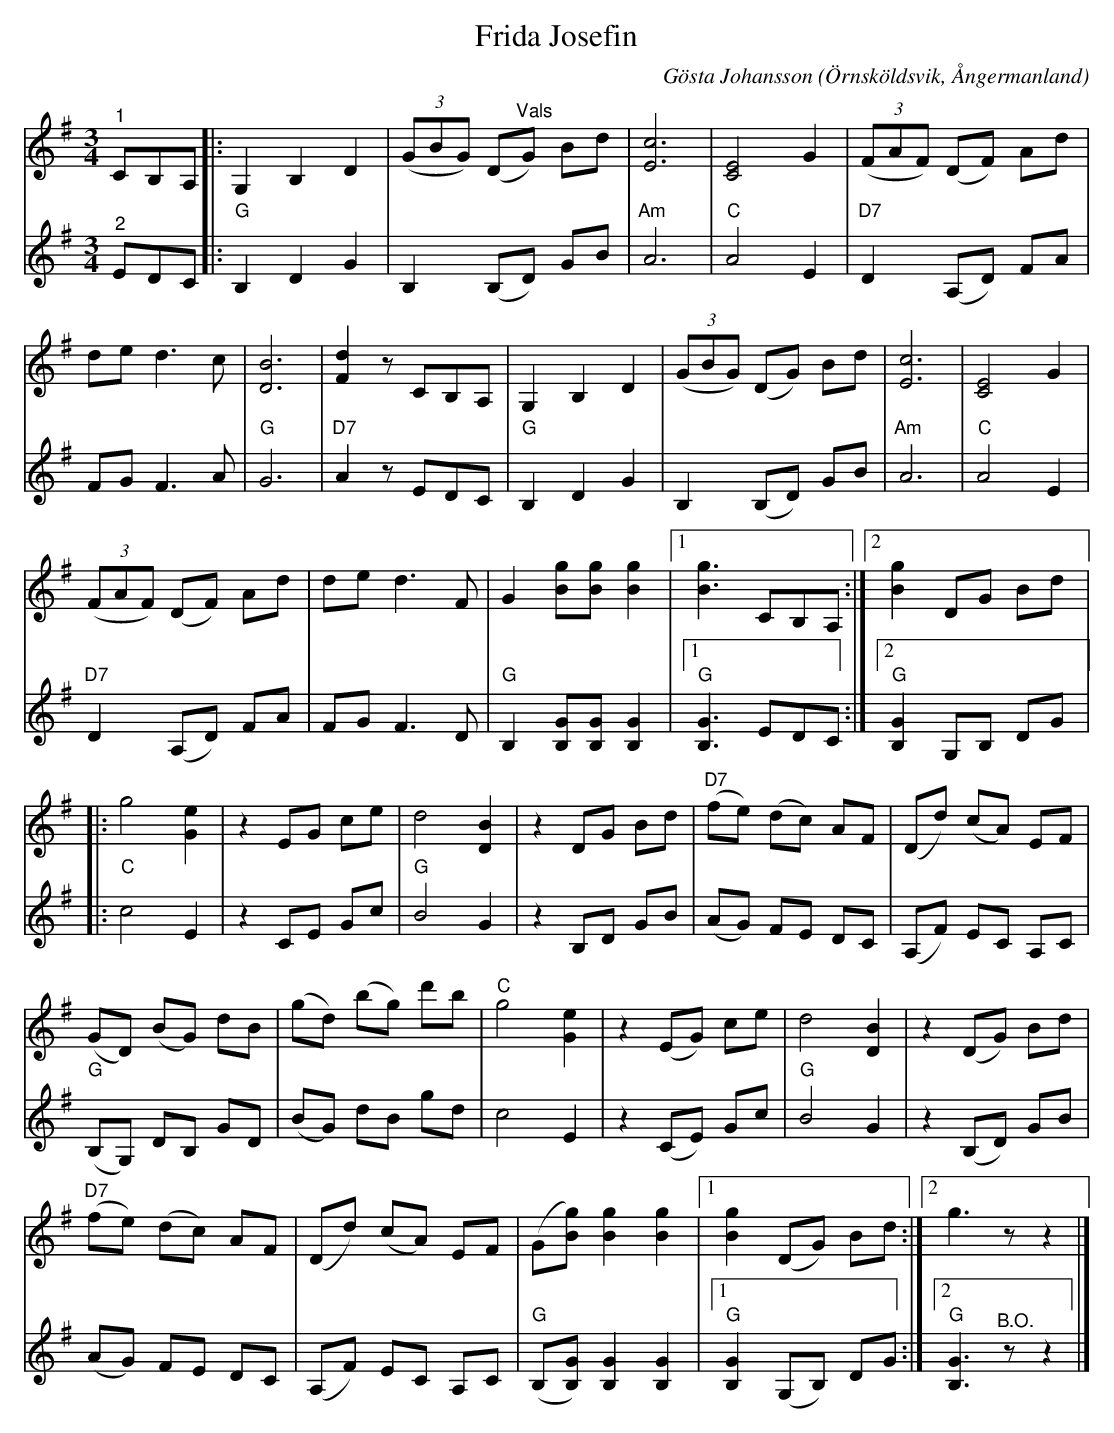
X:1
T:Frida Josefin
C:Gösta Johansson
O:Örnsköldsvik, Ångermanland
L:1/8
M:3/4
K:G
V:1
"^1" CB,A, |: G,2 B,2 D2 | (3(GBG) (D"^Vals"G) Bd | [Ec]6 | [CE]4 G2 | (3(FAF) (DF) Ad |
de d3 c | [DB]6 | [Fd]2 z CB,A, | G,2 B,2 D2 | (3(GBG) (DG) Bd | [Ec]6 | [CE]4 G2 |
(3(FAF) (DF) Ad | de d3 F | G2 [Bg][Bg] [Bg]2 |1 [Bg]3 CB,A, :|2 [Bg]2 DG Bd |:
g4 [Ge]2 | z2 EG ce | d4 [DB]2 | z2 DG Bd |"D7" (fe) (dc) AF | (Dd) (cA) EF |
(GD) (BG) dB | (gd) (bg) d'b |"C" g4 [Ge]2 | z2 (EG) ce | d4 [DB]2 | z2 (DG) Bd |
"D7" (fe) (dc) AF | (Dd) (cA) EF | (G[Bg]) [Bg]2 [Bg]2 |1 [Bg]2 (DG) Bd :|2 g3 z z2 |]
V:2
"^2" EDC |:"G" B,2 D2 G2 | B,2 (B,D) GB |"Am" A6 |"C" A4 E2 |"D7" D2 (A,D) FA |
FG F3 A | "G" G6 |"D7" A2 z EDC |"G" B,2 D2 G2 | B,2 (B,D) GB |"Am" A6 |"C" A4 E2 |
"D7" D2 (A,D) FA | FG F3 D |"G" B,2 [B,G][B,G] [B,G]2 |1"G" [B,G]3 EDC :|2"G" [B,G]2 G,B, DG |:
"C" c4 E2 | z2 CE Gc |"G" B4 G2 | z2 B,D GB | (AG) FE DC | (A,F) EC A,C |
"G" (B,G,) DB, GD | (BG) dB gd | c4 E2 | z2 (CE) Gc |"G" B4 G2 | z2 (B,D) GB |
(AG) FE DC | (A,F) EC A,C | "G" (B,[B,G]) [B,G]2 [B,G]2 |1"G" [B,G]2 (G,B,) DG :|2"G" [B,G]3"^B.O." z z2 |]
